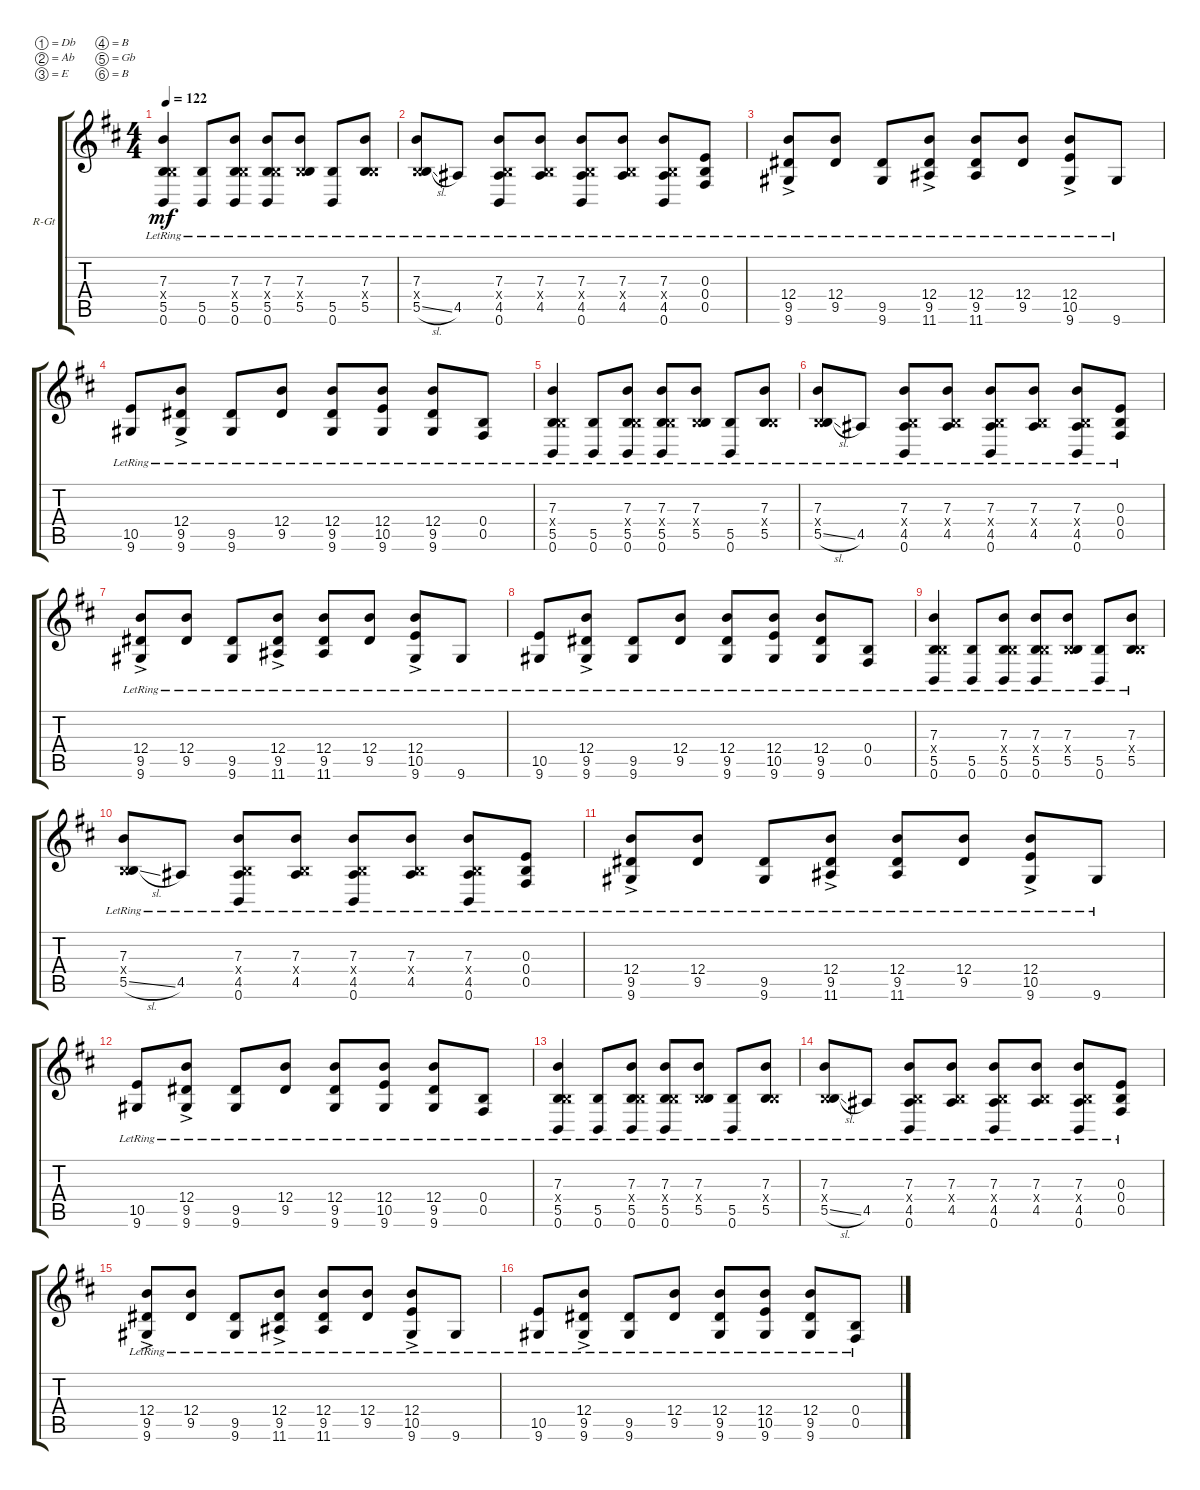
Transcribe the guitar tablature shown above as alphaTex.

\defaultSystemsLayout 4
\bracketExtendMode groupsimilarinstruments
\firstSystemTrackNameOrientation horizontal
\otherSystemsTrackNameOrientation horizontal
\track ("Rhythm Guitar" "R-Gt") {instrument electricguitarclean}
\staff {score tabs}
\tuning (Db4 Ab3 E3 B2 Gb2 B1)
\ts (4 4)
\tempo 122
\clef g2
\ks d
(7.3{lr} 5.5{lr} 0.6{lr} 0.4{x}).4{dy mf} (5.5{lr} 0.6{lr}).8 (0.6{lr} 5.5{lr} 0.4{x} 7.3{lr}).8 (0.6{lr} 5.5{lr} 0.4{x} 7.3{lr}).8 (0.4{x} 7.3{lr} 5.5{lr}).8 (5.5{lr} 0.6{lr}).8 (5.5{lr} 0.4{x} 7.3{lr}).8 |
(7.3{lr} 0.4{x} 5.5{sl lr}).8 4.5{lr}.8 (4.5{lr} 0.6{lr} 7.3{lr} 0.4{x}).8 (4.5{lr} 7.3{lr} 0.4{x}).8 (4.5{lr} 0.4{x} 7.3{lr} 0.6{lr}).8 (4.5{lr} 0.4{x} 7.3{lr}).8 (0.6{lr} 4.5{lr} 7.3{lr} 0.4{x}).8 (0.4{lr} 0.3{lr} 0.5{lr}).8 |
(9.6{ac lr} 9.5{ac lr} 12.4{ac lr}).8 (12.4{lr} 9.5{lr}).8 (9.5{lr} 9.6{lr}).8 (12.4{ac lr} 9.5{ac lr} 11.6{ac lr}).8 (11.6{lr} 9.5{lr} 12.4{lr}).8 (12.4{lr} 9.5{lr}).8 (12.4{ac lr} 10.5{ac lr} 9.6{ac lr}).8 9.6{lr}.8 |
(9.6{lr} 10.5{lr}).8 (9.5{ac lr} 12.4{ac lr} 9.6{ac lr}).8 (9.6{lr} 9.5{lr}).8 (9.5{lr} 12.4{lr}).8 (12.4{lr} 9.5{lr} 9.6{lr}).8 (12.4{lr} 9.6{lr} 10.5{lr}).8 (12.4{lr} 9.5{lr} 9.6{lr}).8 (0.4{lr} 0.5{lr}).8 |
(7.3{lr} 5.5{lr} 0.6{lr} 0.4{x}).4 (5.5{lr} 0.6{lr}).8 (0.6{lr} 5.5{lr} 0.4{x} 7.3{lr}).8 (0.6{lr} 5.5{lr} 0.4{x} 7.3{lr}).8 (0.4{x} 7.3{lr} 5.5{lr}).8 (5.5{lr} 0.6{lr}).8 (5.5{lr} 0.4{x} 7.3{lr}).8 |
(7.3{lr} 0.4{x} 5.5{sl lr}).8 4.5{lr}.8 (4.5{lr} 0.6{lr} 7.3{lr} 0.4{x}).8 (4.5{lr} 7.3{lr} 0.4{x}).8 (4.5{lr} 0.4{x} 7.3{lr} 0.6{lr}).8 (4.5{lr} 0.4{x} 7.3{lr}).8 (0.6{lr} 4.5{lr} 7.3{lr} 0.4{x}).8 (0.4{lr} 0.3{lr} 0.5{lr}).8 |
(9.6{ac lr} 9.5{ac lr} 12.4{ac lr}).8 (12.4{lr} 9.5{lr}).8 (9.5{lr} 9.6{lr}).8 (12.4{ac lr} 9.5{ac lr} 11.6{ac lr}).8 (11.6{lr} 9.5{lr} 12.4{lr}).8 (12.4{lr} 9.5{lr}).8 (12.4{ac lr} 10.5{ac lr} 9.6{ac lr}).8 9.6{lr}.8 |
(9.6{lr} 10.5{lr}).8 (9.5{ac lr} 12.4{ac lr} 9.6{ac lr}).8 (9.6{lr} 9.5{lr}).8 (9.5{lr} 12.4{lr}).8 (12.4{lr} 9.5{lr} 9.6{lr}).8 (12.4{lr} 9.6{lr} 10.5{lr}).8 (12.4{lr} 9.5{lr} 9.6{lr}).8 (0.4{lr} 0.5{lr}).8 |
(7.3{lr} 5.5{lr} 0.6{lr} 0.4{x}).4 (5.5{lr} 0.6{lr}).8 (0.6{lr} 5.5{lr} 0.4{x} 7.3{lr}).8 (0.6{lr} 5.5{lr} 0.4{x} 7.3{lr}).8 (0.4{x} 7.3{lr} 5.5{lr}).8 (5.5{lr} 0.6{lr}).8 (5.5{lr} 0.4{x} 7.3{lr}).8 |
(7.3{lr} 0.4{x} 5.5{sl lr}).8 4.5{lr}.8 (4.5{lr} 0.6{lr} 7.3{lr} 0.4{x}).8 (4.5{lr} 7.3{lr} 0.4{x}).8 (4.5{lr} 0.4{x} 7.3{lr} 0.6{lr}).8 (4.5{lr} 0.4{x} 7.3{lr}).8 (0.6{lr} 4.5{lr} 7.3{lr} 0.4{x}).8 (0.4{lr} 0.3{lr} 0.5{lr}).8 |
(9.6{ac lr} 9.5{ac lr} 12.4{ac lr}).8 (12.4{lr} 9.5{lr}).8 (9.5{lr} 9.6{lr}).8 (12.4{ac lr} 9.5{ac lr} 11.6{ac lr}).8 (11.6{lr} 9.5{lr} 12.4{lr}).8 (12.4{lr} 9.5{lr}).8 (12.4{ac lr} 10.5{ac lr} 9.6{ac lr}).8 9.6{lr}.8 |
(9.6{lr} 10.5{lr}).8 (9.5{ac lr} 12.4{ac lr} 9.6{ac lr}).8 (9.6{lr} 9.5{lr}).8 (9.5{lr} 12.4{lr}).8 (12.4{lr} 9.5{lr} 9.6{lr}).8 (12.4{lr} 9.6{lr} 10.5{lr}).8 (12.4{lr} 9.5{lr} 9.6{lr}).8 (0.4{lr} 0.5{lr}).8 |
(7.3{lr} 5.5{lr} 0.6{lr} 0.4{x}).4 (5.5{lr} 0.6{lr}).8 (0.6{lr} 5.5{lr} 0.4{x} 7.3{lr}).8 (0.6{lr} 5.5{lr} 0.4{x} 7.3{lr}).8 (0.4{x} 7.3{lr} 5.5{lr}).8 (5.5{lr} 0.6{lr}).8 (5.5{lr} 0.4{x} 7.3{lr}).8 |
(7.3{lr} 0.4{x} 5.5{sl lr}).8 4.5{lr}.8 (4.5{lr} 0.6{lr} 7.3{lr} 0.4{x}).8 (4.5{lr} 7.3{lr} 0.4{x}).8 (4.5{lr} 0.4{x} 7.3{lr} 0.6{lr}).8 (4.5{lr} 0.4{x} 7.3{lr}).8 (0.6{lr} 4.5{lr} 7.3{lr} 0.4{x}).8 (0.4{lr} 0.3{lr} 0.5{lr}).8 |
(9.6{ac lr} 9.5{ac lr} 12.4{ac lr}).8 (12.4{lr} 9.5{lr}).8 (9.5{lr} 9.6{lr}).8 (12.4{ac lr} 9.5{ac lr} 11.6{ac lr}).8 (11.6{lr} 9.5{lr} 12.4{lr}).8 (12.4{lr} 9.5{lr}).8 (12.4{ac lr} 10.5{ac lr} 9.6{ac lr}).8 9.6{lr}.8 |
(9.6{lr} 10.5{lr}).8 (9.5{ac lr} 12.4{ac lr} 9.6{ac lr}).8 (9.6{lr} 9.5{lr}).8 (9.5{lr} 12.4{lr}).8 (12.4{lr} 9.5{lr} 9.6{lr}).8 (12.4{lr} 9.6{lr} 10.5{lr}).8 (12.4{lr} 9.5{lr} 9.6{lr}).8 (0.4{lr} 0.5{lr}).8
